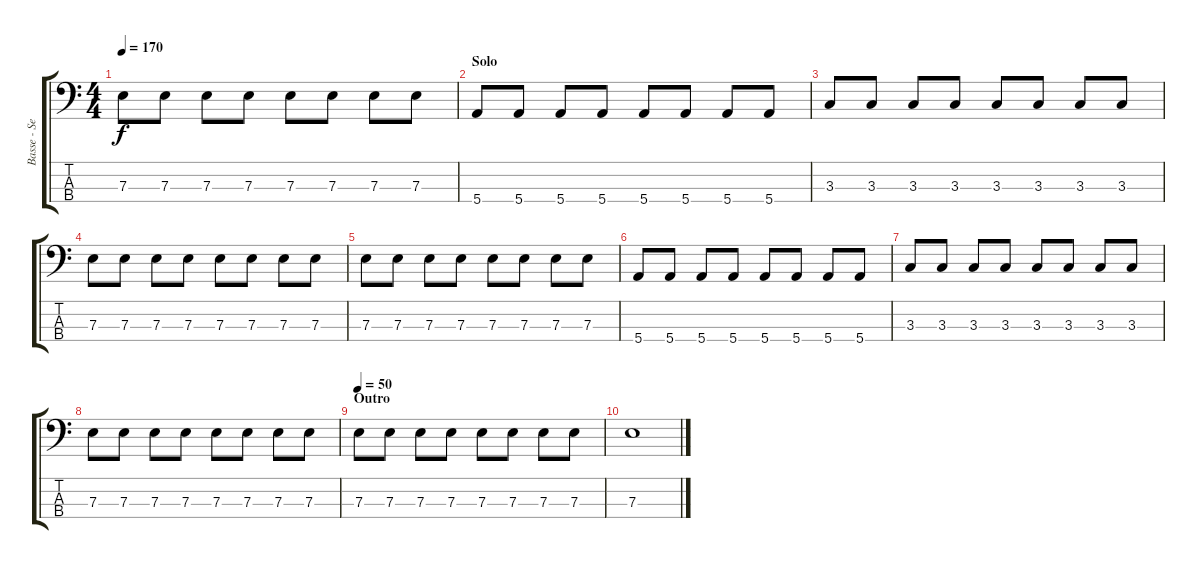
\track ("Basse - Seb" "Basse - Se") {instrument electricbassfinger}
\staff {score tabs}
\tuning (G2 D2 A1 E1) {hide}
\ts (4 4)
\tempo 170
\clef f4
\ks c
7.3.8{dy f} 7.3.8 7.3.8 7.3.8 7.3.8 7.3.8 7.3.8 7.3.8 |
\section ("" "Solo")
5.4.8 5.4.8 5.4.8 5.4.8 5.4.8 5.4.8 5.4.8 5.4.8 |
3.3.8 3.3.8 3.3.8 3.3.8 3.3.8 3.3.8 3.3.8 3.3.8 |
7.3.8 7.3.8 7.3.8 7.3.8 7.3.8 7.3.8 7.3.8 7.3.8 |
7.3.8 7.3.8 7.3.8 7.3.8 7.3.8 7.3.8 7.3.8 7.3.8 |
5.4.8 5.4.8 5.4.8 5.4.8 5.4.8 5.4.8 5.4.8 5.4.8 |
3.3.8 3.3.8 3.3.8 3.3.8 3.3.8 3.3.8 3.3.8 3.3.8 |
7.3.8 7.3.8 7.3.8 7.3.8 7.3.8 7.3.8 7.3.8 7.3.8 |
\section ("" "Outro")
\tempo 50
7.3.8 7.3.8 7.3.8 7.3.8 7.3.8 7.3.8 7.3.8 7.3.8 |
7.3.1
